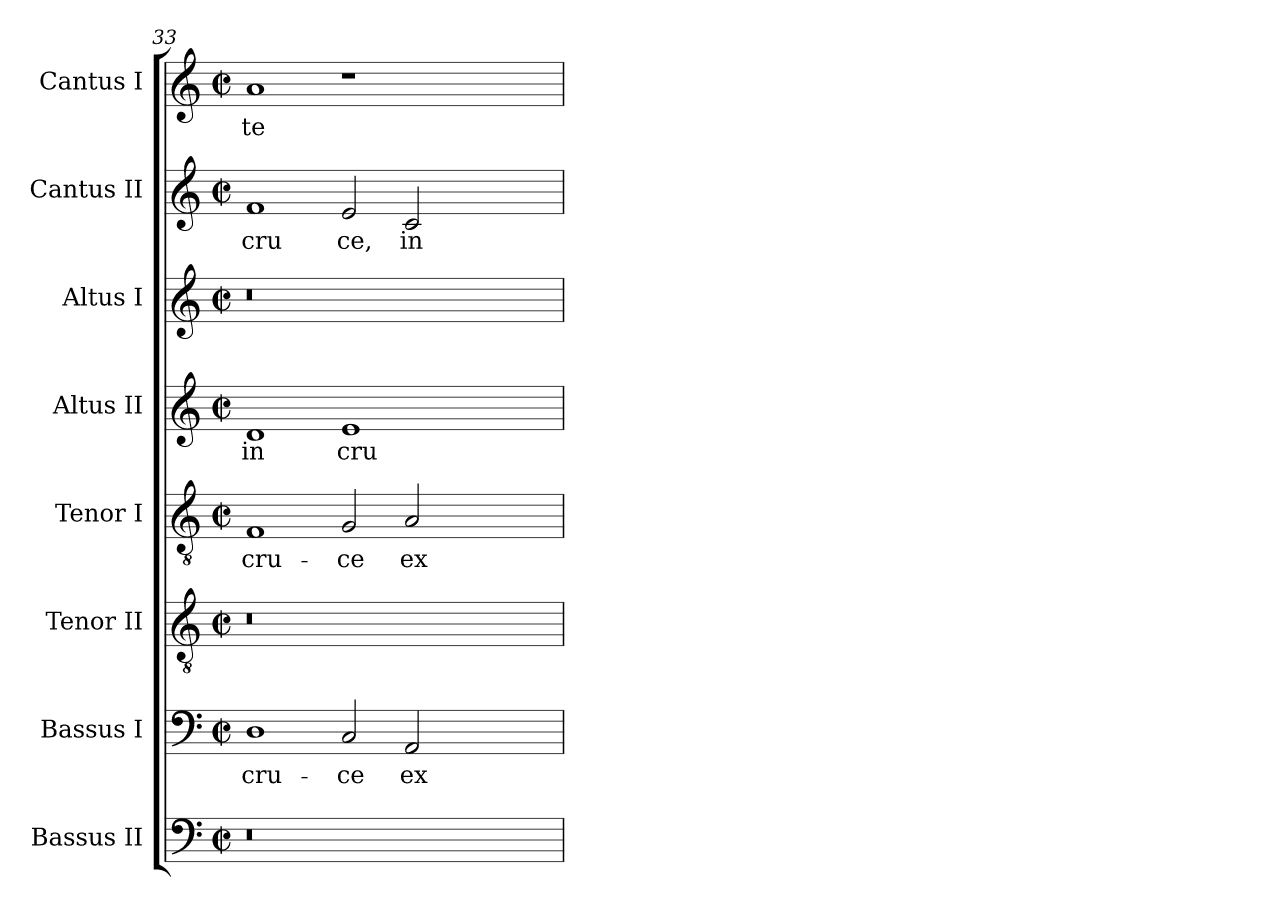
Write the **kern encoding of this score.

**kern	**kern	**text	**kern	**kern	**text	**kern	**text	**kern	**kern	**text	**kern	**text
*part8	*part7	*part7	*part6	*part5	*part5	*part4	*part4	*part3	*part2	*part2	*part1	*part1
*staff8	*staff7	*staff7	*staff6	*staff5	*staff5	*staff4	*staff4	*staff3	*staff2	*staff2	*staff1	*staff1
*I"Bassus II	*I"Bassus I	*	*I"Tenor II	*I"Tenor I	*	*I"Altus II	*	*I"Altus I	*I"Cantus II	*	*I"Cantus I	*
*I'B II	*I'B I	*	*I'T II	*I'T I	*	*I'A II	*	*I'A I	*I'C II	*	*I'C I	*
!!LO:LB:g=z
*clefF4	*clefF4	*	*clefGv2	*clefGv2	*	*clefG2	*	*clefG2	*clefG2	*	*clefG2	*
*	*	*	*	*	*	*	*	*k[]	*	*	*	*
*	*	*	*	*	*	*	*	*C:	*	*	*	*
*M2/2	*M2/2	*	*M2/2	*M2/2	*	*M2/2	*	*M2/2	*M2/2	*	*M2/2	*
*met(c|)	*met(c|)	*	*met(c|)	*met(c|)	*	*met(c|)	*	*met(c|)	*met(c|)	*	*met(c|)	*
=33	=33	=33	=33	=33	=33	=33	=33	=33	=33	=33	=33	=33
!	!	!LO:LY:b:cj	!	!	!LO:LY:b:cj	!	!LO:LY:b:cj	!	!	!LO:LY:b:cj	!	!LO:LY:b:cj
0r	1D	cru-	0r	1F	cru-	1d	in	0r	1f	cru	1a	te
!	!	!LO:LY:b:cj	!	!	!LO:LY:b:cj	!	!LO:LY:b:cj	!	!	!LO:LY:b:cj	!LO:N:vis=1	!
.	2C/	-ce	.	2G/	-ce	1e	cru-	.	2e/	ce,	0r	.
!	!	!LO:LY:b:cj	!	!	!LO:LY:b:cj	!	!	!	!	!LO:LY:b:cj	!	!
.	2AA/	ex-	.	2A/	ex-	.	.	.	2c/	in	.	.
1ryy	1ryy	.	1ryy	1ryy	.	1ryy	.	1ryy	1ryy	.	.	.
=	=	=	=	=	=	=	=	=	=	=	=	=
*-	*-	*-	*-	*-	*-	*-	*-	*-	*-	*-	*-	*-
